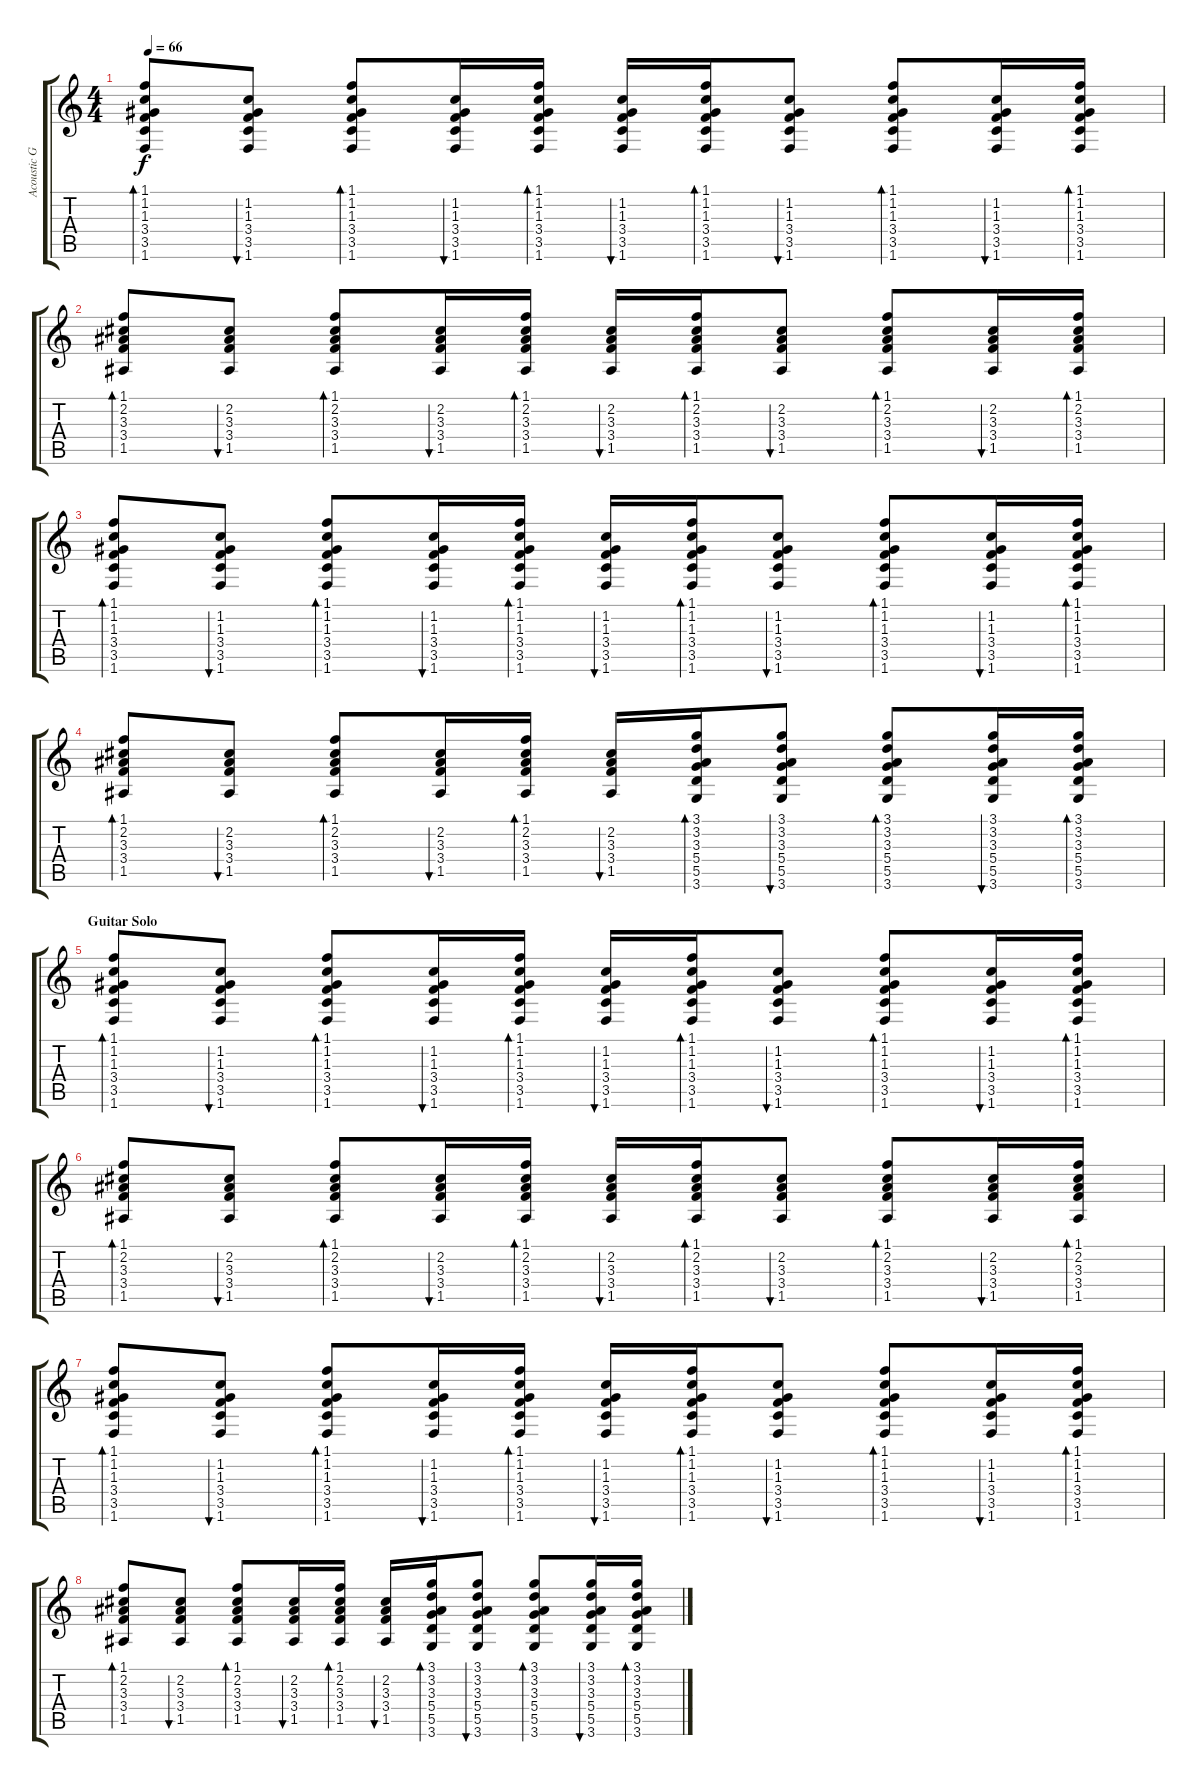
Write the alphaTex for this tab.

\track ("Acoustic Guitar 2" "Acoustic G") {instrument acousticguitarsteel}
\staff {score tabs}
\tuning (E4 B3 G3 D3 A2 E2) {hide}
\ts (4 4)
\tempo 66
\clef g2
\ks c
(1.1 1.2 1.3 3.4 3.5 1.6).8{bd 30 dy f} (1.2 1.3 3.4 3.5 1.6).8{bu 30} (1.1 1.2 1.3 3.4 3.5 1.6).8{bd 30} (1.2 1.3 3.4 3.5 1.6).16{bu 30} (1.1 1.2 1.3 3.4 3.5 1.6).16{bd 30} (1.2 1.3 3.4 3.5 1.6).16{bu 30} (1.1 1.2 1.3 3.4 3.5 1.6).16{bd 30} (1.2 1.3 3.4 3.5 1.6).8{bu 30} (1.1 1.2 1.3 3.4 3.5 1.6).8{bd 30} (1.2 1.3 3.4 3.5 1.6).16{bu 30} (1.1 1.2 1.3 3.4 3.5 1.6).16{bd 30} |
(1.1 2.2 3.3 3.4 1.5).8{bd 30} (2.2 3.3 3.4 1.5).8{bu 30} (1.1 2.2 3.3 3.4 1.5).8{bd 30} (2.2 3.3 3.4 1.5).16{bu 30} (1.1 2.2 3.3 3.4 1.5).16{bd 30} (2.2 3.3 3.4 1.5).16{bu 30} (1.1 2.2 3.3 3.4 1.5).16{bd 30} (2.2 3.3 3.4 1.5).8{bu 30} (1.1 2.2 3.3 3.4 1.5).8{bd 30} (2.2 3.3 3.4 1.5).16{bu 30} (1.1 2.2 3.3 3.4 1.5).16{bd 30} |
(1.1 1.2 1.3 3.4 3.5 1.6).8{bd 30} (1.2 1.3 3.4 3.5 1.6).8{bu 30} (1.1 1.2 1.3 3.4 3.5 1.6).8{bd 30} (1.2 1.3 3.4 3.5 1.6).16{bu 30} (1.1 1.2 1.3 3.4 3.5 1.6).16{bd 30} (1.2 1.3 3.4 3.5 1.6).16{bu 30} (1.1 1.2 1.3 3.4 3.5 1.6).16{bd 30} (1.2 1.3 3.4 3.5 1.6).8{bu 30} (1.1 1.2 1.3 3.4 3.5 1.6).8{bd 30} (1.2 1.3 3.4 3.5 1.6).16{bu 30} (1.1 1.2 1.3 3.4 3.5 1.6).16{bd 30} |
(1.1 2.2 3.3 3.4 1.5).8{bd 30} (2.2 3.3 3.4 1.5).8{bu 30} (1.1 2.2 3.3 3.4 1.5).8{bd 30} (2.2 3.3 3.4 1.5).16{bu 30} (1.1 2.2 3.3 3.4 1.5).16{bd 30} (2.2 3.3 3.4 1.5).16{bu 30} (3.1 3.2 3.3 5.4 5.5 3.6).16{bd 30} (3.1 3.2 3.3 5.4 5.5 3.6).8{bu 30} (3.1 3.2 3.3 5.4 5.5 3.6).8{bd 30} (3.1 3.2 3.3 5.4 5.5 3.6).16{bu 30} (3.1 3.2 3.3 5.4 5.5 3.6).16{bd 30} |
\section ("" "Guitar Solo")
(1.1 1.2 1.3 3.4 3.5 1.6).8{bd 30} (1.2 1.3 3.4 3.5 1.6).8{bu 30} (1.1 1.2 1.3 3.4 3.5 1.6).8{bd 30} (1.2 1.3 3.4 3.5 1.6).16{bu 30} (1.1 1.2 1.3 3.4 3.5 1.6).16{bd 30} (1.2 1.3 3.4 3.5 1.6).16{bu 30} (1.1 1.2 1.3 3.4 3.5 1.6).16{bd 30} (1.2 1.3 3.4 3.5 1.6).8{bu 30} (1.1 1.2 1.3 3.4 3.5 1.6).8{bd 30} (1.2 1.3 3.4 3.5 1.6).16{bu 30} (1.1 1.2 1.3 3.4 3.5 1.6).16{bd 30} |
(1.1 2.2 3.3 3.4 1.5).8{bd 30} (2.2 3.3 3.4 1.5).8{bu 30} (1.1 2.2 3.3 3.4 1.5).8{bd 30} (2.2 3.3 3.4 1.5).16{bu 30} (1.1 2.2 3.3 3.4 1.5).16{bd 30} (2.2 3.3 3.4 1.5).16{bu 30} (1.1 2.2 3.3 3.4 1.5).16{bd 30} (2.2 3.3 3.4 1.5).8{bu 30} (1.1 2.2 3.3 3.4 1.5).8{bd 30} (2.2 3.3 3.4 1.5).16{bu 30} (1.1 2.2 3.3 3.4 1.5).16{bd 30} |
(1.1 1.2 1.3 3.4 3.5 1.6).8{bd 30} (1.2 1.3 3.4 3.5 1.6).8{bu 30} (1.1 1.2 1.3 3.4 3.5 1.6).8{bd 30} (1.2 1.3 3.4 3.5 1.6).16{bu 30} (1.1 1.2 1.3 3.4 3.5 1.6).16{bd 30} (1.2 1.3 3.4 3.5 1.6).16{bu 30} (1.1 1.2 1.3 3.4 3.5 1.6).16{bd 30} (1.2 1.3 3.4 3.5 1.6).8{bu 30} (1.1 1.2 1.3 3.4 3.5 1.6).8{bd 30} (1.2 1.3 3.4 3.5 1.6).16{bu 30} (1.1 1.2 1.3 3.4 3.5 1.6).16{bd 30} |
(1.1 2.2 3.3 3.4 1.5).8{bd 30} (2.2 3.3 3.4 1.5).8{bu 30} (1.1 2.2 3.3 3.4 1.5).8{bd 30} (2.2 3.3 3.4 1.5).16{bu 30} (1.1 2.2 3.3 3.4 1.5).16{bd 30} (2.2 3.3 3.4 1.5).16{bu 30} (3.1 3.2 3.3 5.4 5.5 3.6).16{bd 30} (3.1 3.2 3.3 5.4 5.5 3.6).8{bu 30} (3.1 3.2 3.3 5.4 5.5 3.6).8{bd 30} (3.1 3.2 3.3 5.4 5.5 3.6).16{bu 30} (3.1 3.2 3.3 5.4 5.5 3.6).16{bd 30}
